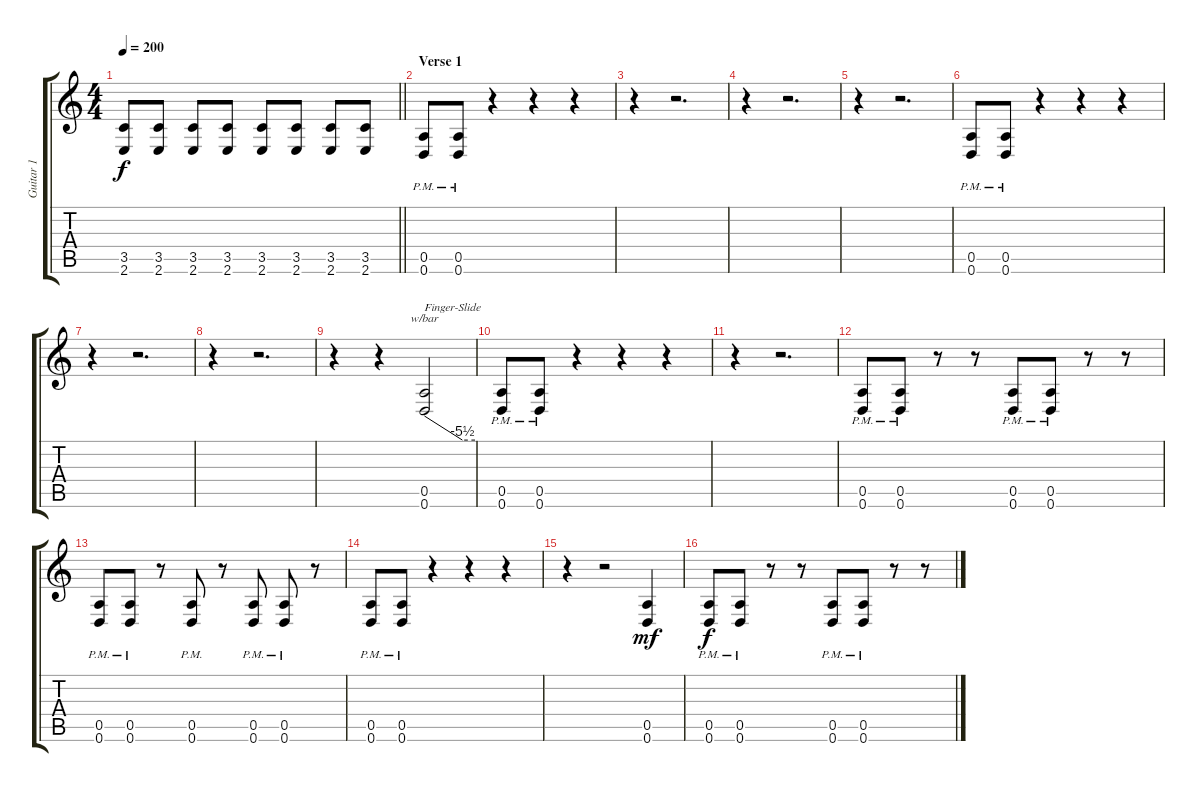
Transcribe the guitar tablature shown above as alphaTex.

\track ("Guitar 1" "Guitar 1") {instrument distortionguitar}
\staff {score tabs}
\tuning (E4 B3 G3 D3 A2 D2) {hide}
\ts (4 4)
\tempo 200
\clef g2
\barLineRight lightlight
\ks c
(3.5 2.6).8{dy f} (3.5 2.6).8 (3.5 2.6).8 (3.5 2.6).8 (3.5 2.6).8 (3.5 2.6).8 (3.5 2.6).8 (3.5 2.6).8 |
\section ("" "Verse 1")
(0.5{pm} 0.6{pm}).8 (0.5{pm} 0.6{pm}).8 r.4 r.4 r.4 |
r.4 r.2{d} |
r.4 r.2{d} |
r.4 r.2{d} |
(0.5{pm} 0.6{pm}).8 (0.5{pm} 0.6{pm}).8 r.4 r.4 r.4 |
r.4 r.2{d} |
r.4 r.2{d} |
r.4 r.4 (0.5 0.6).2{tbe (custom default 0 0 45 -22 60 -22) txt "Finger-Slide"} |
(0.5{pm} 0.6{pm}).8 (0.5{pm} 0.6{pm}).8 r.4 r.4 r.4 |
r.4 r.2{d} |
(0.5{pm} 0.6{pm}).8 (0.5{pm} 0.6{pm}).8 r.8 r.8 (0.5{pm} 0.6{pm}).8 (0.5{pm} 0.6{pm}).8 r.8 r.8 |
(0.5{pm} 0.6{pm}).8 (0.5{pm} 0.6{pm}).8 r.8 (0.5{pm} 0.6{pm}).8 r.8 (0.5{pm} 0.6{pm}).8 (0.5{pm} 0.6{pm}).8 r.8 |
(0.5{pm} 0.6{pm}).8 (0.5{pm} 0.6{pm}).8 r.4 r.4 r.4 |
r.4 r.2 (0.5 0.6).4{dy mf} |
(0.5{pm} 0.6{pm}).8{dy f} (0.5{pm} 0.6{pm}).8 r.8 r.8 (0.5{pm} 0.6{pm}).8 (0.5{pm} 0.6{pm}).8 r.8 r.8
